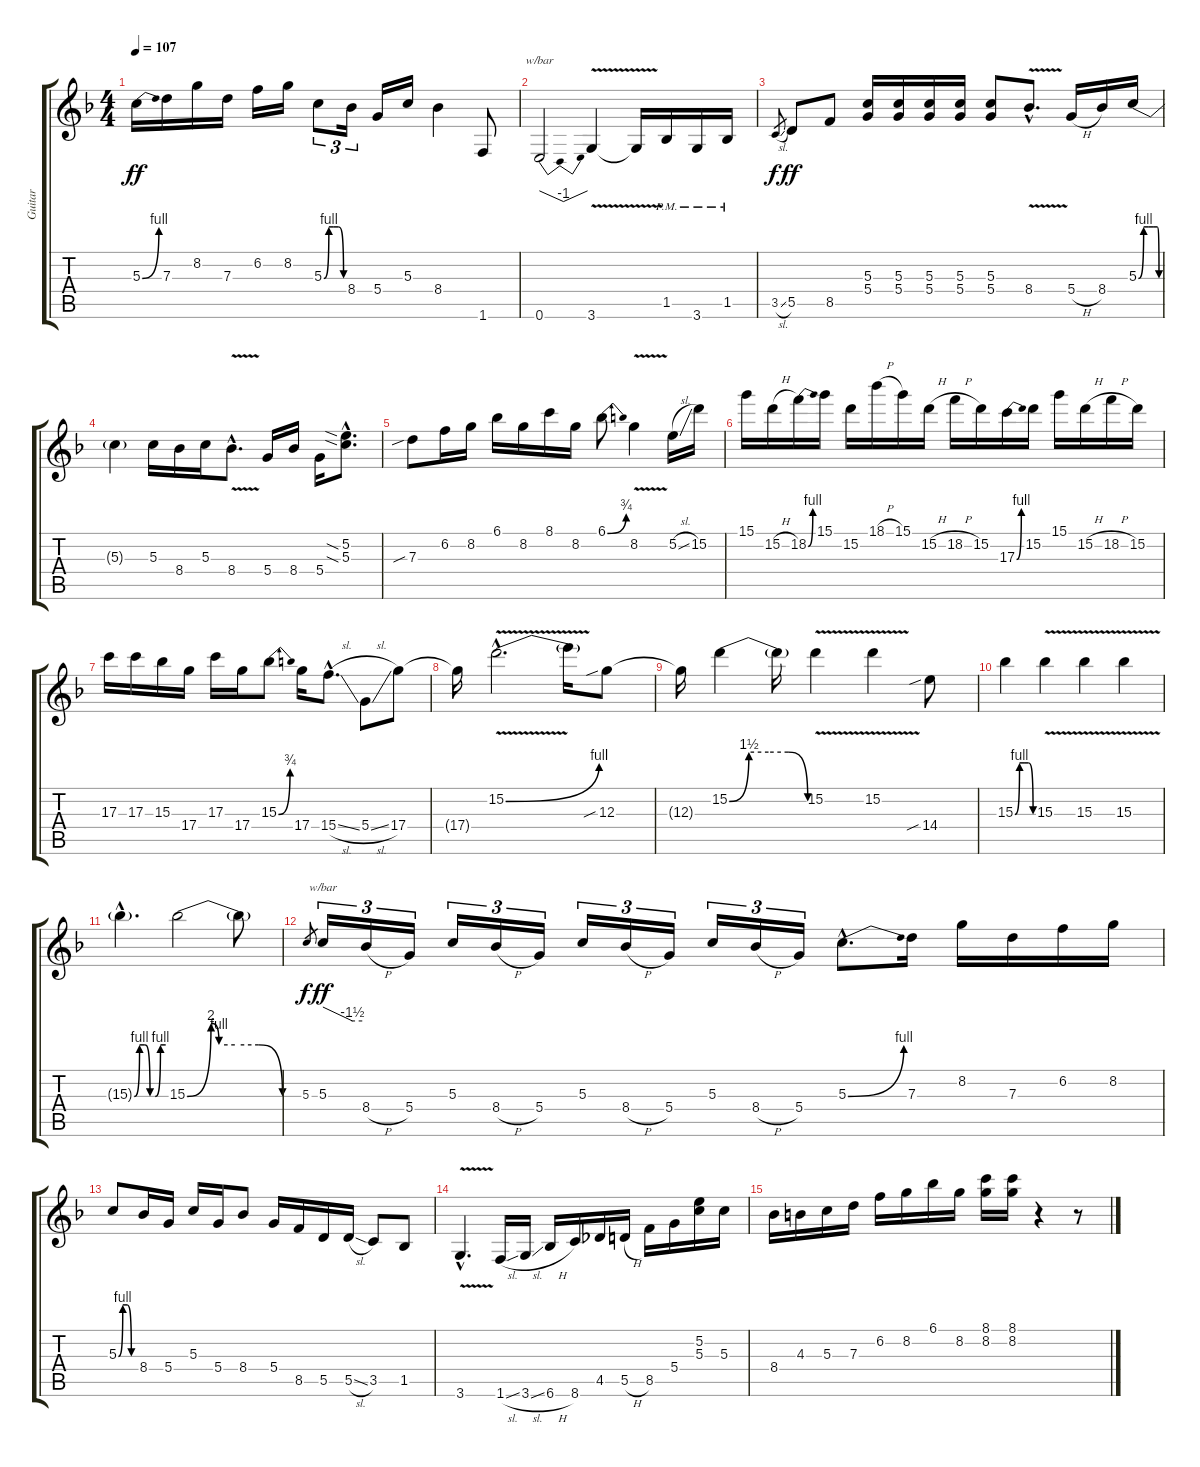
\track ("Guitar" "Guitar") {instrument overdrivenguitar}
\staff {score tabs}
\tuning (E4 B3 G3 D3 A2 E2) {hide}
\ts (4 4)
\tempo 107
\clef g2
\ks f
5.3{be (bend 0 0 60 4)}.16{dy ff} 7.3.16 8.2.16 7.3.16 6.2.16 8.2.16 5.3{be (custom 0 0 15 4 30 4 45 4 60 0)}.8{tu (3 2)} 8.4.16{tu (3 2)} 5.4.16 5.3.16 8.4.4 1.6.8 |
0.6.2{tbe (dip default 0 0 51 -4 60 0)} 3.6{v}.4 3.6{t}.16 1.5{pm}.16 3.6{pm}.16 1.5{pm}.16 |
3.5{sl}.8{gr dy f} 5.5.8{dy ff} 8.5.8 (5.3 5.4).16 (5.3 5.4).16 (5.3 5.4).16 (5.3 5.4).16 (5.3 5.4).8 8.4{v hac}.8{d} 5.4{h}.16 8.4.16 5.3{be (custom 0 0 15 4 30 4 45 4 55 4 60 0)}.16 |
5.3{t}.4 5.3.16 8.4.16 5.3.16 8.4{v hac}.8{d} 5.4.16 8.4.16 5.4.16 (5.2{sia hac} 5.3{sia hac}).8{d} |
7.3{sib}.8 6.2.16 8.2.16 6.1.16 8.2.16 8.1.16 8.2.16 6.1{be (bend 0 0 60 3)}.8 8.2{v}.4 5.2{sl}.16 15.2.16 |
15.1.16 15.2{h}.16 18.2{be (bend 0 0 60 4)}.16 15.1.16 15.2.16 18.1{h}.16 15.1.16 15.2{h}.16 18.2{h}.16 15.2.16 17.3{be (bend 0 0 60 4)}.16 15.2.16 15.1.16 15.2{h}.16 18.2{h}.16 15.2.16 |
17.3.16 17.3.16 15.3.16 17.4.16 17.3.16 17.4.16 15.3{be (bend 0 0 60 3)}.8 17.4.16 15.4{sl hac}.8{d} 5.4{sl}.8 17.4.8 |
17.4{t}.16 15.2{be (bend 0 0 60 4) v hac}.2{d} 15.2{t}.16 12.3{sib}.8 |
12.3{t}.16 15.2{be (custom 0 0 15 6 30 6 45 6 60 0)}.4 15.2{t}.16 15.2{v}.4 15.2{v}.4 14.4{sib}.8 |
15.3{be (custom 0 0 15 4 30 4 45 4 60 0)}.4 15.3{v}.4 15.3{v}.4 15.3{v}.4 |
15.3{be (custom 0 0 10 4 20 4 30 0 40 0 50 4 60 4) g hac}.4{d} 15.3{be (custom 0 0 15 8 20 4 30 4 45 4 60 0)}.2 15.3{t}.8 |
5.3.8{gr dy f} 5.3.16{tu (3 2) tbe (custom default 0 0 45 -6 60 -6) dy ff} 8.4{h}.16{tu (3 2)} 5.4.16{tu (3 2)} 5.3.16{tu (3 2)} 8.4{h}.16{tu (3 2)} 5.4.16{tu (3 2)} 5.3.16{tu (3 2)} 8.4{h}.16{tu (3 2)} 5.4.16{tu (3 2)} 5.3.16{tu (3 2)} 8.4{h}.16{tu (3 2)} 5.4.16{tu (3 2)} 5.3{be (bend 0 0 60 4) hac}.8{d} 7.3.16 8.2.16 7.3.16 6.2.16 8.2.16 |
5.3{be (custom 0 0 15 4 30 4 45 0 60 0)}.8 8.4.16 5.4.16 5.3.16 5.4.16 8.4.8 5.4.16 8.5.16 5.5.16 5.5{sl}.16 3.5.8 1.5.8 |
3.6{v hac}.4{d} 1.6{sl}.16 3.6{sl}.16 6.6{h}.16 8.6.16 4.5.16 5.5{h}.16 8.5.16 5.4.16 (5.2 5.3).16 5.3.16 |
8.4.16 4.3.16 5.3.16 7.3.16 6.2.16 8.2.16 6.1.16 8.2.16 (8.1 8.2).16 (8.1 8.2).16 r.4 r.8
